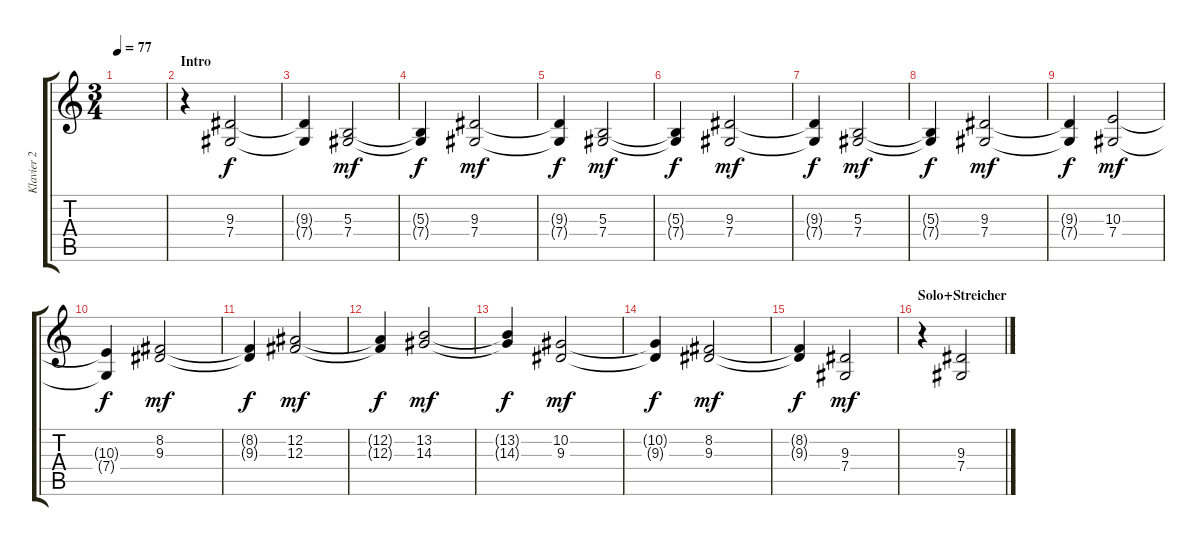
\track ("Klavier 2" "Klavier 2") {instrument acousticgrandpiano}
\staff {score tabs}
\tuning (Eb4 Bb3 Gb3 Db3 Ab2 Eb2) {hide}
\ts (3 4)
\tempo 77
\clef g2
\ks c
|
\section ("" "Intro")
r.4 (9.3 7.4).2 |
(9.3{t} 7.4{t}).4{dy f} (5.3 7.4).2{dy mf} |
(5.3{t} 7.4{t}).4{dy f} (9.3 7.4).2{dy mf} |
(9.3{t} 7.4{t}).4{dy f} (5.3 7.4).2{dy mf} |
(5.3{t} 7.4{t}).4{dy f} (9.3 7.4).2{dy mf} |
(9.3{t} 7.4{t}).4{dy f} (5.3 7.4).2{dy mf} |
(5.3{t} 7.4{t}).4{dy f} (9.3 7.4).2{dy mf volume 10} |
(9.3{t} 7.4{t}).4{dy f} (10.3 7.4).2{dy mf volume 11} |
(10.3{t} 7.4{t}).4{dy f} (8.2 9.3).2{dy mf volume 12} |
(8.2{t} 9.3{t}).4{dy f} (12.2 12.3).2{dy mf} |
(12.2{t} 12.3{t}).4{dy f} (13.2 14.3).2{dy mf} |
(13.2{t} 14.3{t}).4{dy f} (10.2 9.3).2{dy mf} |
(10.2{t} 9.3{t}).4{dy f} (8.2 9.3).2{dy mf volume 10} |
(8.2{t} 9.3{t}).4{dy f} (9.3 7.4).2{dy mf volume 8} |
\section ("" "Solo+Streicher")
r.4 (9.3 7.4).2
